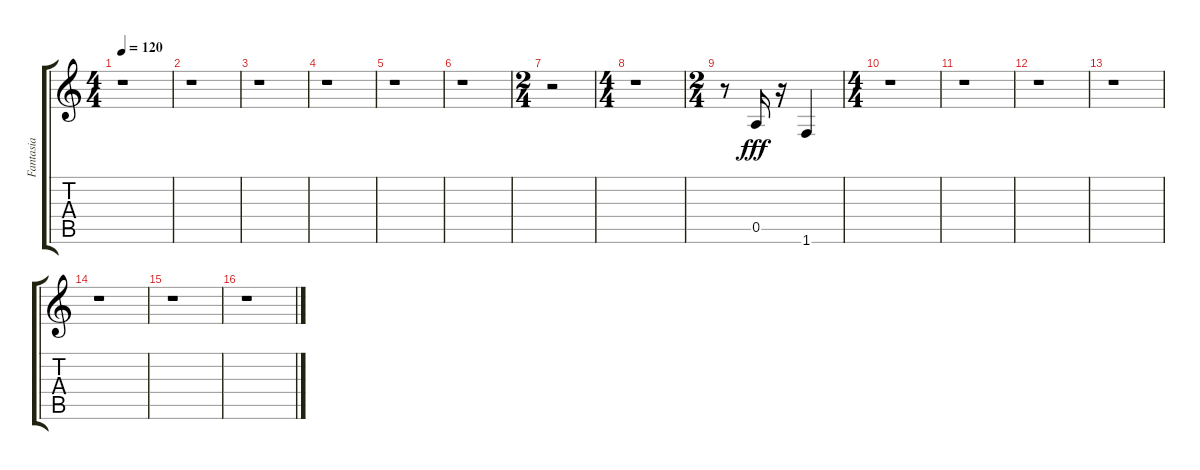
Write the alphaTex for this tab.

\track ("Fantasia" "Fantasia") {instrument electricbasspick}
\staff {score tabs}
\tuning (E4 B3 G3 D3 A2 E2) {hide}
\ts (4 4)
\tempo 120
\clef g2
\ks c
r.1{dy fff instrument electricbasspick} |
r.1 |
r.1 |
r.1 |
r.1 |
r.1 |
\ts (2 4)
r.2 |
\ts (4 4)
r.1 |
\ts (2 4)
r.8 0.5.16 r.16 1.6.4 |
\ts (4 4)
r.1 |
r.1 |
r.1 |
r.1 |
r.1 |
r.1 |
r.1
